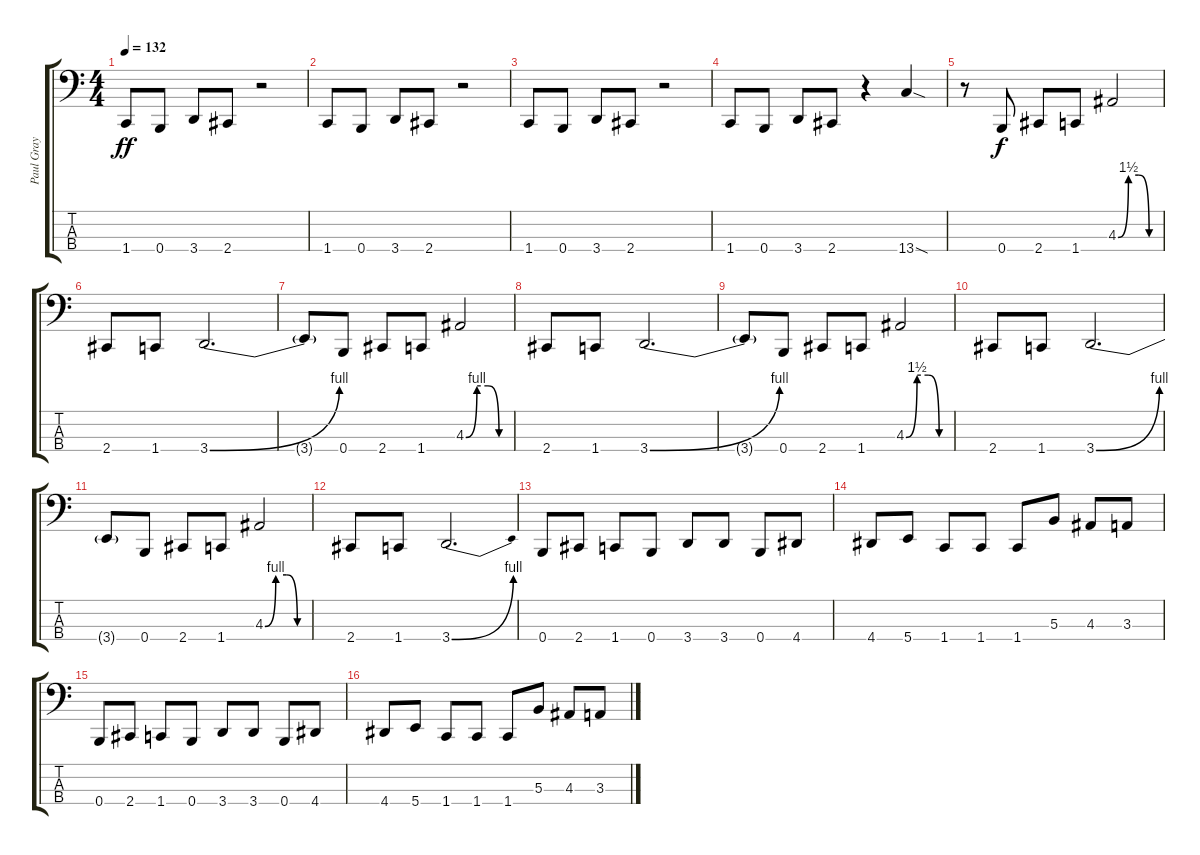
\track ("Paul Gray" "Paul Gray") {instrument electricbassfinger}
\staff {score tabs}
\tuning (E2 B1 Gb1 B0) {hide}
\ts (4 4)
\tempo 132
\clef f4
\ks c
1.4.8{dy ff} 0.4.8 3.4.8 2.4.8 r.2 |
1.4.8 0.4.8 3.4.8 2.4.8 r.2 |
1.4.8 0.4.8 3.4.8 2.4.8 r.2 |
1.4.8 0.4.8 3.4.8 2.4.8 r.4 13.4{sod}.4 |
r.8 0.4.8{dy f} 2.4.8 1.4.8 4.3{be (custom 0 0 15 6 30 6 45 0 60 0)}.2 |
2.4.8 1.4.8 3.4{be (bend 0 0 60 4)}.2{d} |
3.4{t}.8 0.4.8 2.4.8 1.4.8 4.3{be (custom 0 0 15 4 30 4 45 0 60 0)}.2 |
2.4.8 1.4.8 3.4{be (bend 0 0 60 4)}.2{d} |
3.4{t}.8 0.4.8 2.4.8 1.4.8 4.3{be (custom 0 0 15 6 30 6 45 0 60 0)}.2 |
2.4.8 1.4.8 3.4{be (bend 0 0 60 4)}.2{d} |
3.4{t}.8 0.4.8 2.4.8 1.4.8 4.3{be (custom 0 0 15 4 30 4 45 0 60 0)}.2 |
2.4.8 1.4.8 3.4{be (bend 0 0 60 4)}.2{d} |
0.4.8 2.4.8 1.4.8 0.4.8 3.4.8 3.4.8 0.4.8 4.4.8 |
4.4.8 5.4.8 1.4.8 1.4.8 1.4.8 5.3.8 4.3.8 3.3.8 |
0.4.8 2.4.8 1.4.8 0.4.8 3.4.8 3.4.8 0.4.8 4.4.8 |
4.4.8 5.4.8 1.4.8 1.4.8 1.4.8 5.3.8 4.3.8 3.3.8
